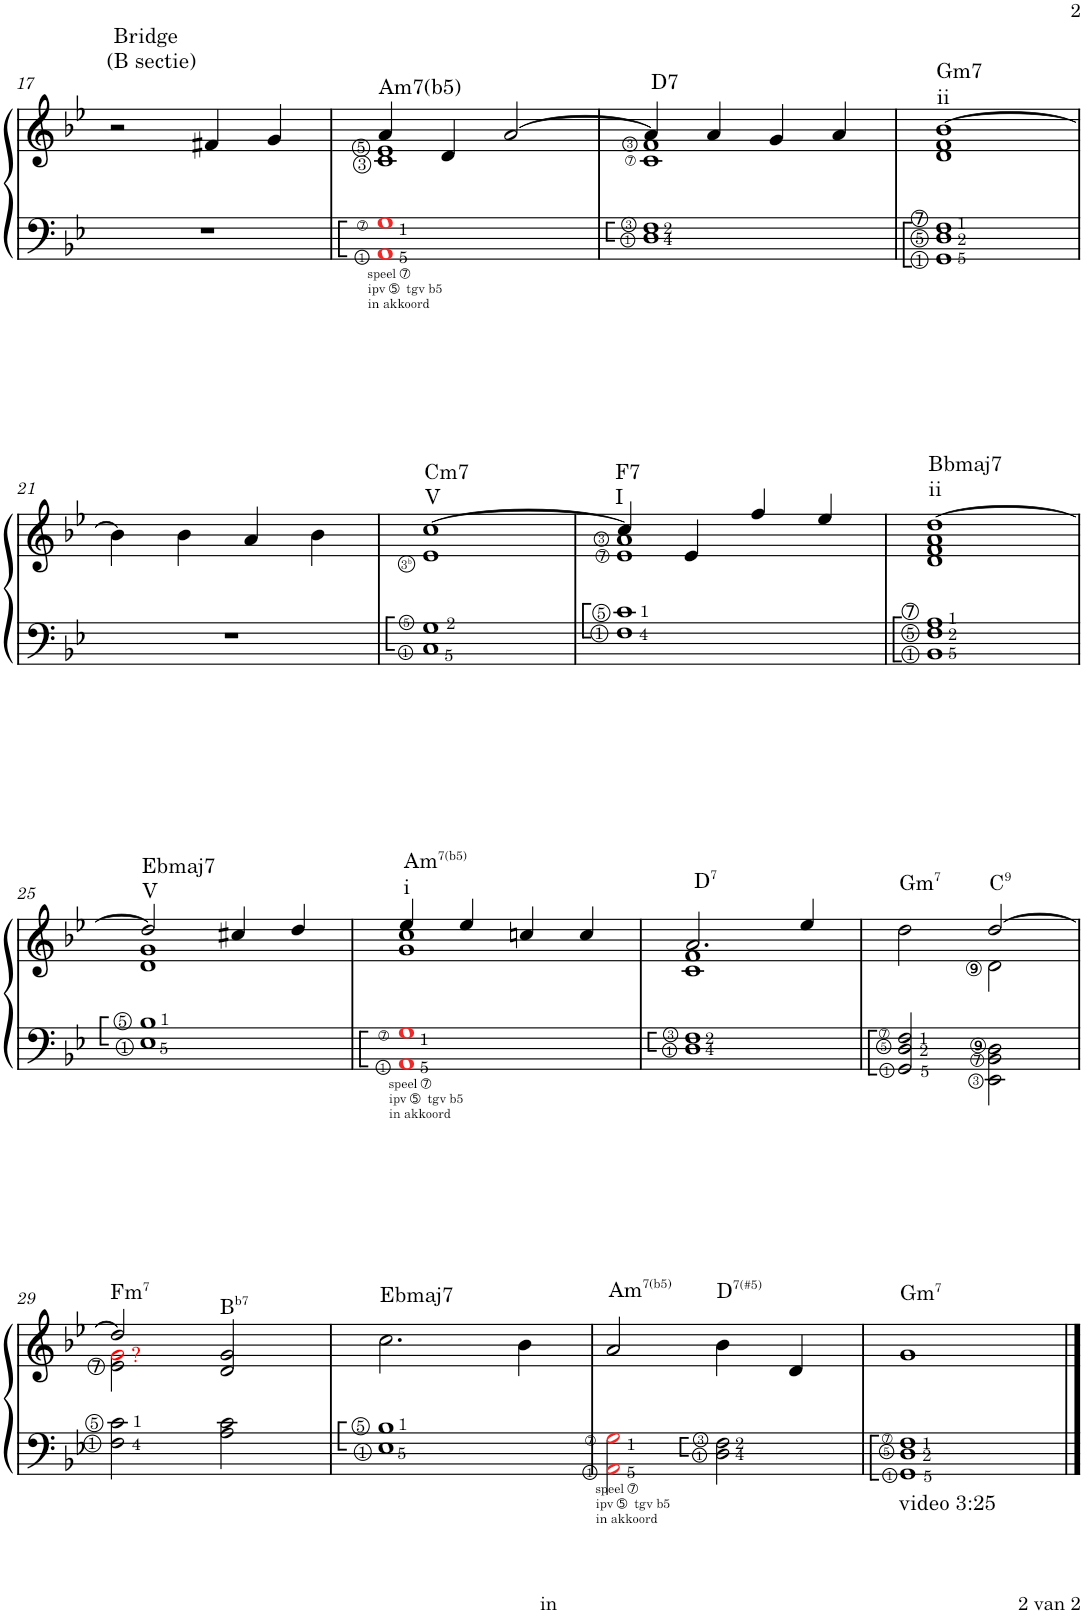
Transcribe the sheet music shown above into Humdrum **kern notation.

**kern	**kern
*part1	*part1
*staff2	*staff1
*I"Piano	*
*I'Pno.	*
!!LO:PB:g=z
*clefF4	*clefG2
*k[b-e-]	*k[b-e-]
*M4/4	*M4/4
=17	=17
!	!LO:TX:a:t=Bridge
!	!LO:TX:a:t=(B sectie)
1r	2r
.	4f#X/
.	4g/
=18	=18
*	*^
!	!LO:TX:a:t=Am7(b5)	!
!LO:TX:a:t=➆	!	!
!LO:TX:b:t=speel ➆	!	!
!LO:TX:b:t=ipv ➄  tgv b5	!	!
!LO:TX:b:t=in akkoord	!	!
1AAi 1Gi	4a/	1c 1e-
.	4d/	.
.	[2a/	.
=19	=19	=19
!	!LO:TX:a:t=D7	!
!	!LO:TX:b:t=➆	!
1D 1F	4a/]	1c 1f
.	4a/	.
.	4g/	.
.	4a/	.
=20	=20	=20
!	!LO:TX:a:t=Gm7	!
!	!LO:TX:a:t=ii	!
!LO:TX:a:t=➆	!	!
1GG 1D 1F	[1b-	1d 1f
*	*v	*v
!!LO:LB:g=z
=21	=21
1r	4b-\]
.	4b-\
.	4a/
.	4b-\
=22	=22
*	*^
!	!LO:TX:a:t=Cm7	!
!	!LO:TX:a:t=V	!
1C 1G	[1cc	1e-
=23	=23	=23
*^	*	*
!	!	!LO:TX:a:t=F7	!
!	!	!LO:TX:a:t=I	!
!	!	!LO:TX:a:t=➆	!
1ryy	1F 1c	4cc/]	1e- 1a
.	.	4e-/	.
.	.	4ff/	.
.	.	4ee-/	.
*v	*v	*	*
=24	=24	=24
!	!LO:TX:a:t=Bbmaj7	!
!	!LO:TX:a:t=ii	!
!LO:TX:a:t=➆	!	!
1BB- 1F 1A	[1dd	1d 1f 1a
!!LO:LB:g=z	!!
=25	=25	=25
!	!LO:TX:a:t=Ebmaj7	!
!	!LO:TX:a:t=V	!
1E- 1B-	2dd/]	1d 1g
.	4cc#X/	.
.	4dd/	.
=26	=26	=26
!	!LO:TX:a:t=Am	!
!	!LO:TX:a:t=7(b5)	!
!	!LO:TX:a:t=i	!
!LO:TX:a:t=➆	!	!
!LO:TX:b:t=speel ➆	!	!
!LO:TX:b:t=ipv ➄  tgv b5	!	!
!LO:TX:b:t=in akkoord	!	!
1AAi 1Gi	4ee-/	1g 1cc
.	4ee-/	.
.	4ccn/	.
.	4cc/	.
=27	=27	=27
!	!LO:TX:a:t=D	!
!	!LO:TX:a:t=7	!
1D 1F	2.a/	1c 1f
.	4ee-/	.
=28	=28	=28
*^	*	*
!	!	!LO:TX:a:t=Gm	!
!	!	!LO:TX:a:t=7	!
!LO:TX:a:t=➆	!	!	!
2GG/ 2D/ 2F/	2ryy	2dd\	2ryy
!	!	!LO:TX:a:t=C	!
!	!	!LO:TX:a:t=9	!
!	!	!LO:TX:a:t=⑨	!
!LO:TX:a:t=➆	!	!	!
!LO:TX:a:t=⑨	!	!	!
2ryy	2EE-\ 2BB-\ 2D\	[2dd/	2d\
*v	*v	*	*
!!LO:LB:g=z	!!
=29	=29	=29
*k[b-e-]	*k[b-e-]	*
*^	*	*
!	!	!LO:TX:a:t=Fm	!
!	!	!LO:TX:a:t=7	!
!	!	!LO:TX:a:t=➆	!
!	!	!LO:TX:a:color=#FF0000:t=?	!
*v	*v	*	*
2F\ 2c\	2dd/]	2e-\ 2gj\
!	!LO:TX:a:t=B	!
!	!LO:TX:a:t=b7	!
2A\ 2c\	2d/ 2g/	2ryy
=30	=30	=30
!	!LO:TX:a:t=Ebmaj7	!
*	*v	*v
1E- 1B-	2.cc\
.	4b-\
=31	=31
!	!LO:TX:a:t=Am
!	!LO:TX:a:t=7(b5)
!LO:TX:a:t=➆	!
!LO:TX:b:t=speel ➆	!
!LO:TX:b:t=ipv ➄  tgv b5	!
!LO:TX:b:t=in akkoord	!
2AAi\ 2Gi\	2a/
!	!LO:TX:a:t=D
!	!LO:TX:a:t=7(#5)
2D\ 2F\	4b-\
.	4d/
=32	=32
!	!LO:TX:a:t=Gm
!	!LO:TX:a:t=7
!	!LO:TX:b:t=video 3&colon;25
!LO:TX:a:t=➆	!
1GG 1D 1F	1g
==	==
*-	*-
